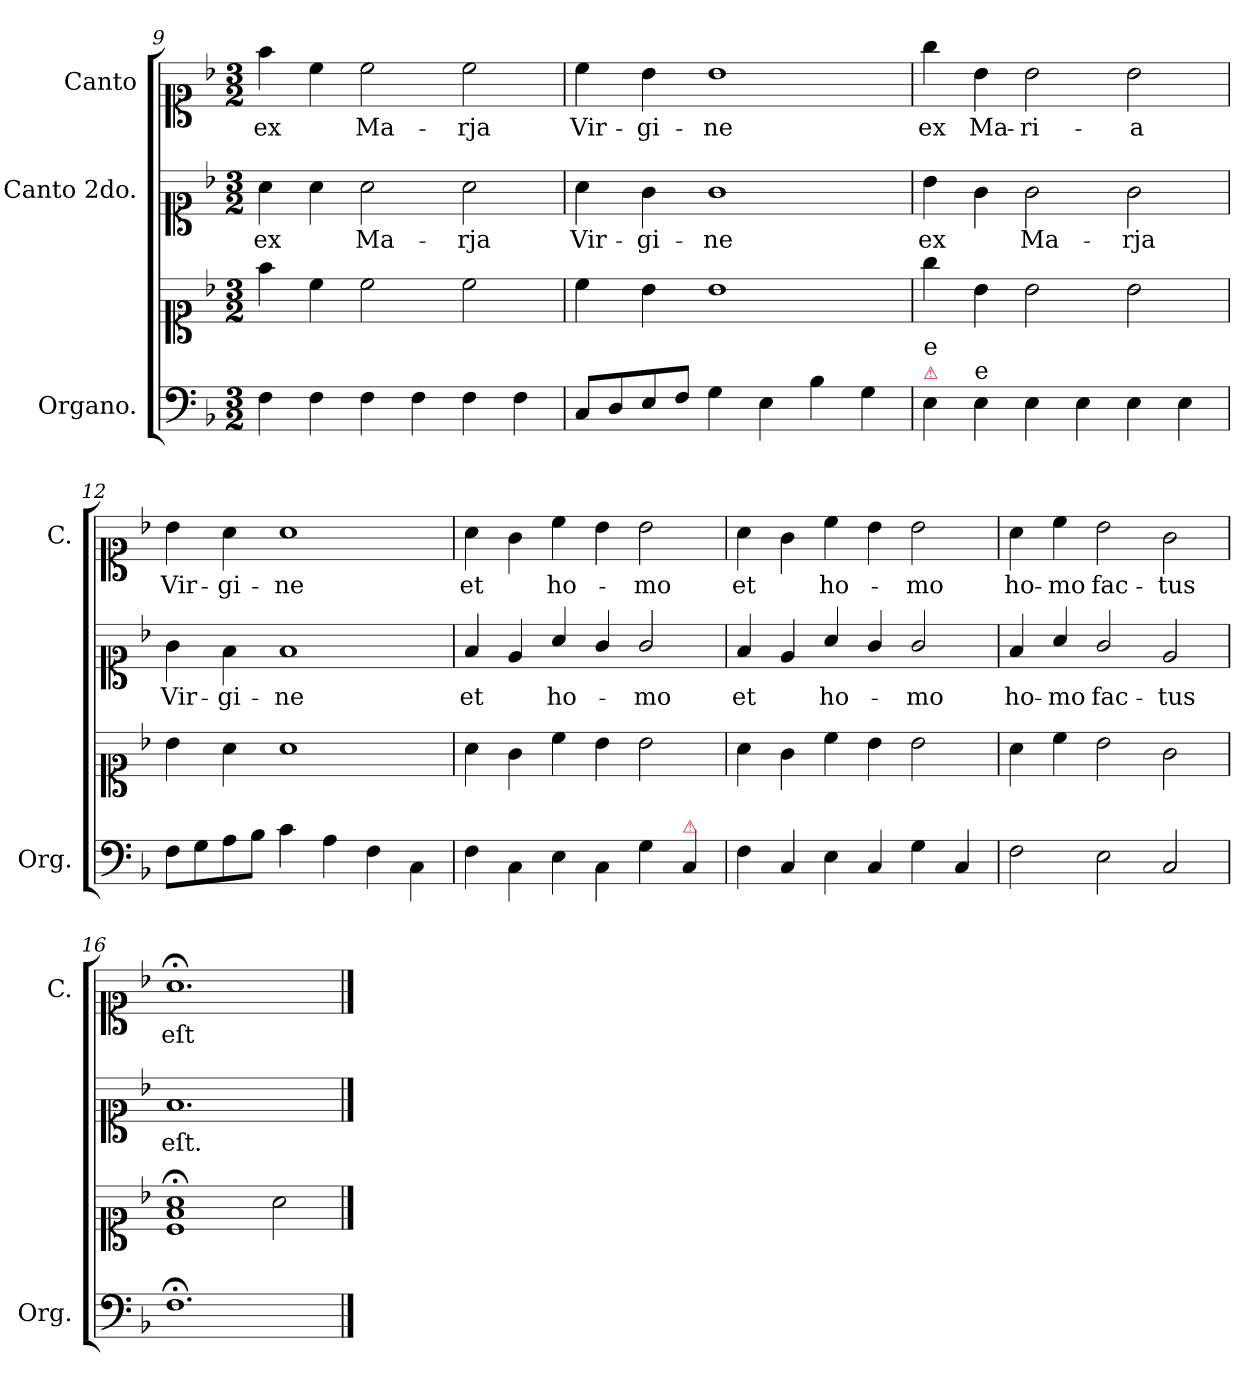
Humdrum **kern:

**kern	**kern	**kern	**text	**kern	**text
*part3	*part3	*part2	*part2	*part1	*part1
*staff4	*staff3	*staff2	*staff2	*staff1	*staff1
*I"Organo.	*	*I"Canto 2do.	*	*I"Canto	*
*I'Org.	*	*	*	*I'C.	*
*clefF4	*clefC1	*clefC1	*	*clefC1	*
*k[b-]	*k[b-]	*k[b-]	*	*k[b-]	*
*F:	*F:	*F:	*	*F:	*
*M3/2	*M3/2	*M3/2	*	*M3/2	*
=9	=9	=9	=9	=9	=9
4F\	4ff\	4a\	ex	4ff\	ex
4F\	4cc\	4a\	.	4cc\	.
4F\	2cc\	2a\	Ma-	2cc\	-Ma-
4F\	.	.	.	.	.
4F\	2cc\	2a\	-rja	2cc\	-rja
4F\	.	.	.	.	.
=10	=10	=10	=10	=10	=10
8C/L	4cc\	4a\	Vir-	4cc\	Vir-
8D/	.	.	.	.	.
8E/	4b-\	4g\	-gi-	4b-\	-gi-
8F/J	.	.	.	.	.
4G\	1b-	1g	-ne	1b-	-ne
4E\	.	.	.	.	.
4B-\	.	.	.	.	.
4G\	.	.	.	.	.
=11	=11	=11	=11	=11	=11
!LO:TX:a:color=crimson:t=⚠	!	!	!	!	!
!LO:TX:a:t=e	!	!	!	!	!
4E\	4gg\	4b-\	ex	4gg\	ex
!LO:TX:a:t=e	!	!	!	!	!
4E\	4b-\	4g\	.	4b-\	Ma-
4E\	2b-\	2g\	Ma-	2b-\	-ri-
4E\	.	.	.	.	.
4E\	2b-\	2g\	-rja	2b-\	-a
4E\	.	.	.	.	.
=12	=12	=12	=12	=12	=12
8F\L	4b-\	4g\	Vir-	4b-\	Vir-
8G\	.	.	.	.	.
8A\	4a\	4f\	-gi-	4a\	-gi-
8B-\J	.	.	.	.	.
4c\	1a	1f	-ne	1a	-ne
4A\	.	.	.	.	.
4F\	.	.	.	.	.
4C\	.	.	.	.	.
=13	=13	=13	=13	=13	=13
4F\	4a\	4f/	et	4a\	et
4C\	4g\	4e/	.	4g\	.
4E\	4cc\	4a/	ho-	4cc\	ho-
4C\	4b-\	4g/	.	4b-\	.
4G\	2b-\	2g/	-mo	2b-\	-mo
!LO:TX:a:color=crimson:t=⚠	!	!	!	!	!
4C/	.	.	.	.	.
=14	=14	=14	=14	=14	=14
4F\	4a\	4f/	et	4a\	et
4C/	4g\	4e/	.	4g\	.
4E\	4cc\	4a/	ho-	4cc\	ho-
4C/	4b-\	4g/	.	4b-\	.
4G\	2b-\	2g/	-mo	2b-\	-mo
4C/	.	.	.	.	.
=15	=15	=15	=15	=15	=15
2F\	4a\	4f/	ho-	4a\	ho-
.	4cc\	4a/	-mo	4cc\	mo
2E\	2b-\	2g/	fac-	2b-\	fac-
2C/	2g\	2e/	-tus	2g\	-tus
=16	=16	=16	=16	=16	=16
1.F;<	1c;< 1f;< 1a;<	1.f	eſt.	1.a;<	eſt
.	2a\	.	.	.	.
==	==	==	==	==	==
*-	*-	*-	*-	*-	*-
